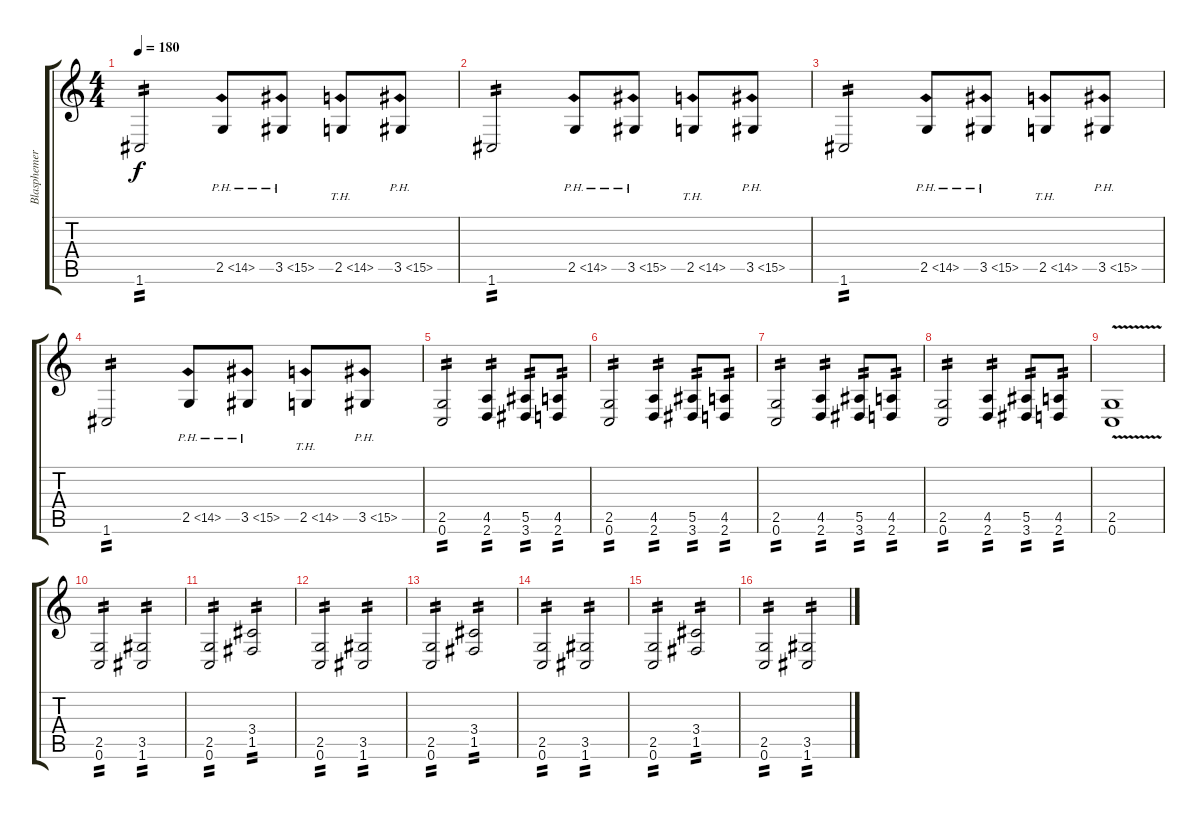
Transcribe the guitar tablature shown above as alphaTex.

\track ("Blasphemer (Guitar)" "Blasphemer") {instrument distortionguitar}
\staff {score tabs}
\tuning (C4 G3 Eb3 Bb2 F2 C2) {hide}
\ts (4 4)
\tempo 180
\clef g2
\ks c
1.6.2{tp 2 dy f} 2.5{ph 12}.8 3.5{ph 12}.8 2.5{th 12}.8 3.5{ph 12}.8 |
1.6.2{tp 2} 2.5{ph 12}.8 3.5{ph 12}.8 2.5{th 12}.8 3.5{ph 12}.8 |
1.6.2{tp 2} 2.5{ph 12}.8 3.5{ph 12}.8 2.5{th 12}.8 3.5{ph 12}.8 |
1.6.2{tp 2} 2.5{ph 12}.8 3.5{ph 12}.8 2.5{th 12}.8 3.5{ph 12}.8 |
(2.5 0.6).2{tp 2} (4.5 2.6).4{tp 2} (5.5 3.6).8{tp 2} (4.5 2.6).8{tp 2} |
(2.5 0.6).2{tp 2} (4.5 2.6).4{tp 2} (5.5 3.6).8{tp 2} (4.5 2.6).8{tp 2} |
(2.5 0.6).2{tp 2} (4.5 2.6).4{tp 2} (5.5 3.6).8{tp 2} (4.5 2.6).8{tp 2} |
(2.5 0.6).2{tp 2} (4.5 2.6).4{tp 2} (5.5 3.6).8{tp 2} (4.5 2.6).8{tp 2} |
(2.5{v} 0.6{v}).1 |
(2.5 0.6).2{tp 2} (3.5 1.6).2{tp 2} |
(2.5 0.6).2{tp 2} (3.4 1.5).2{tp 2} |
(2.5 0.6).2{tp 2} (3.5 1.6).2{tp 2} |
(2.5 0.6).2{tp 2} (3.4 1.5).2{tp 2} |
(2.5 0.6).2{tp 2} (3.5 1.6).2{tp 2} |
(2.5 0.6).2{tp 2} (3.4 1.5).2{tp 2} |
(2.5 0.6).2{tp 2} (3.5 1.6).2{tp 2}
